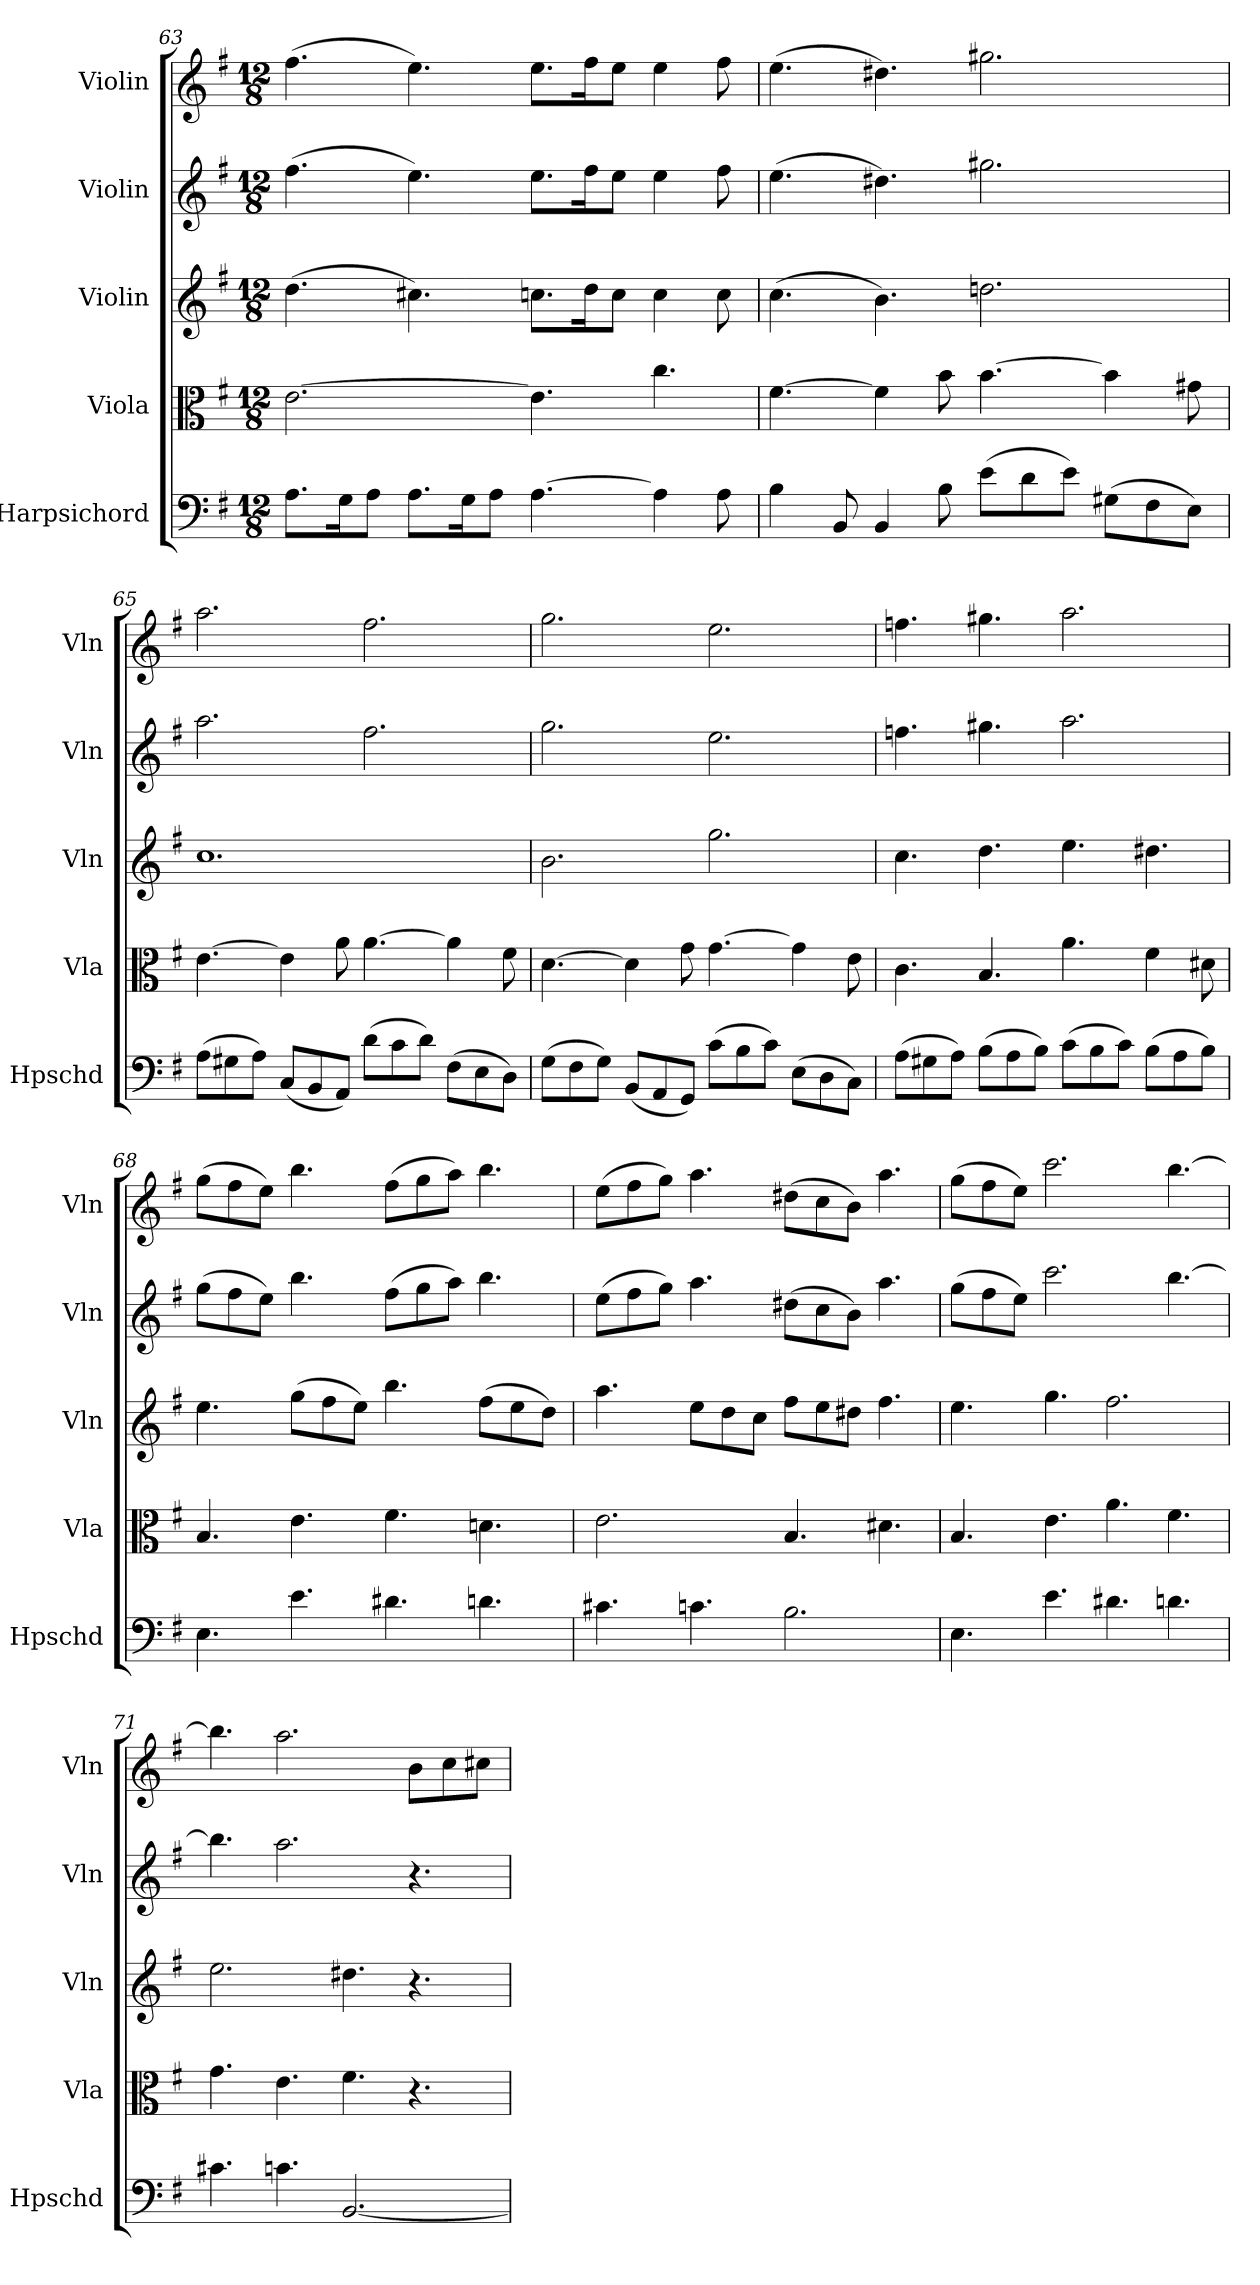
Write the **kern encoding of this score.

**kern	**kern	**kern	**kern	**kern
*part5	*part4	*part3	*part2	*part1
*staff5	*staff4	*staff3	*staff2	*staff1
*I"Harpsichord	*I"Viola	*I"Violin	*I"Violin	*I"Violin
*I'Hpschd	*I'Vla	*I'Vln	*I'Vln	*I'Vln
*clefF4	*clefC3	*clefG2	*clefG2	*clefG2
*k[f#]	*k[f#]	*k[f#]	*k[f#]	*k[f#]
*M12/8	*M12/8	*M12/8	*M12/8	*M12/8
=63	=63	=63	=63	=63
8.A\L	[2.e\	(4.dd\	(4.ff#\	(4.ff#\
16G\K	.	.	.	.
8A\J	.	.	.	.
8.A\L	.	4.cc#X\)	4.ee\)	4.ee\)
16G\K	.	.	.	.
8A\J	.	.	.	.
[4.A\	4.e\]	8.ccn\L	8.ee\L	8.ee\L
.	.	16dd\K	16ff#\K	16ff#\K
.	.	8cc\J	8ee\J	8ee\J
4A\]	4.cc\	4cc\	4ee\	4ee\
8A\	.	8cc\	8ff#\	8ff#\
=64	=64	=64	=64	=64
4B\	[4.f#\	(4.cc\	(4.ee\	(4.ee\
8BB/	.	.	.	.
4BB/	4f#\]	4.b\)	4.dd#X\)	4.dd#X\)
8B\	8b\	.	.	.
(8e\L	[4.b\	2.ddn\	2.gg#X\	2.gg#X\
8d\	.	.	.	.
8e\J)	.	.	.	.
(8G#X\L	4b\]	.	.	.
8F#\	.	.	.	.
8E\J)	8g#X\	.	.	.
=65	=65	=65	=65	=65
(8A\L	[4.e\	1.cc\	2.aa\	2.aa\
8G#X\	.	.	.	.
8A\J)	.	.	.	.
(8C/L	4e\]	.	.	.
8BB/	.	.	.	.
8AA/J)	8a\	.	.	.
(8d\L	[4.a\	.	2.ff#\	2.ff#\
8c\	.	.	.	.
8d\J)	.	.	.	.
(8F#\L	4a\]	.	.	.
8E\	.	.	.	.
8D\J)	8f#\	.	.	.
=66	=66	=66	=66	=66
(8G\L	[4.d\	2.b\	2.gg\	2.gg\
8F#\	.	.	.	.
8G\J)	.	.	.	.
(8BB/L	4d\]	.	.	.
8AA/	.	.	.	.
8GG/J)	8g\	.	.	.
(8c\L	[4.g\	2.gg\	2.ee\	2.ee\
8B\	.	.	.	.
8c\J)	.	.	.	.
(8E\L	4g\]	.	.	.
8D\	.	.	.	.
8C\J)	8e\	.	.	.
=67	=67	=67	=67	=67
(8A\L	4.c\	4.cc\	4.ffn\	4.ffn\
8G#X\	.	.	.	.
8A\J)	.	.	.	.
(8B\L	4.B/	4.dd\	4.gg#X\	4.gg#X\
8A\	.	.	.	.
8B\J)	.	.	.	.
(8c\L	4.a\	4.ee\	2.aa\	2.aa\
8B\	.	.	.	.
8c\J)	.	.	.	.
(8B\L	4f#\	4.dd#X\	.	.
8A\	.	.	.	.
8B\J)	8d#X\	.	.	.
=68	=68	=68	=68	=68
4.E\	4.B/	4.ee\	(8gg\L	(8gg\L
.	.	.	8ff#\	8ff#\
.	.	.	8ee\J)	8ee\J)
4.e\	4.e\	(8gg\L	4.bb\	4.bb\
.	.	8ff#\	.	.
.	.	8ee\J)	.	.
4.d#X\	4.f#\	4.bb\	(8ff#\L	(8ff#\L
.	.	.	8gg\	8gg\
.	.	.	8aa\J)	8aa\J)
4.dn\	4.dn\	(8ff#\L	4.bb\	4.bb\
.	.	8ee\	.	.
.	.	8dd\J)	.	.
=69	=69	=69	=69	=69
4.c#X\	2.e\	4.aa\	(8ee\L	(8ee\L
.	.	.	8ff#\	8ff#\
.	.	.	8gg\J)	8gg\J)
4.cn\	.	8ee\L	4.aa\	4.aa\
.	.	8dd\	.	.
.	.	8cc\J	.	.
2.B\	4.B/	8ff#\L	(8dd#X\L	(8dd#X\L
.	.	8ee\	8cc\	8cc\
.	.	8dd#X\J	8b\J)	8b\J)
.	4.d#X\	4.ff#\	4.aa\	4.aa\
=70	=70	=70	=70	=70
4.E\	4.B/	4.ee\	(8gg\L	(8gg\L
.	.	.	8ff#\	8ff#\
.	.	.	8ee\J)	8ee\J)
4.e\	4.e\	4.gg\	2.ccc\	2.ccc\
4.d#X\	4.a\	2.ff#\	.	.
4.dn\	4.f#\	.	[4.bb\	[4.bb\
=71	=71	=71	=71	=71
4.c#X\	4.g\	2.ee\	4.bb\]	4.bb\]
4.cn\	4.e\	.	2.aa\	2.aa\
[2.BB/	4.f#\	4.dd#X\	.	.
.	4.r	4.r	4.r	8b\L
.	.	.	.	8cc\
.	.	.	.	8cc#X\J
=	=	=	=	=
*-	*-	*-	*-	*-
